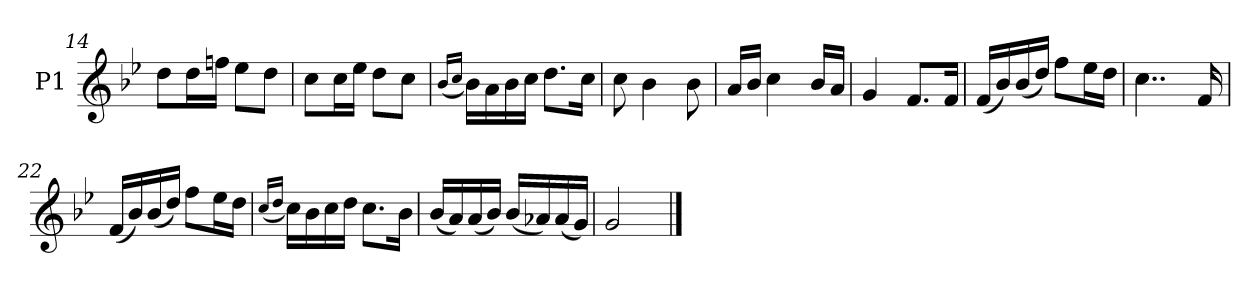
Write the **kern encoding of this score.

**kern
*part1
*staff1
*I"P1
*clefG2
*k[b-e-]
*g:
=14
8ddL
16ddL
16ffnJJ
8ee-L
8ddJ
=15
8ccL
16ccL
16ee-JJ
8ddL
8ccJ
=16
(16qqb-/LL
16qqcc/JJ
16b-LL)
16a
16b-
16ccJJ
8.ddL
16ccJk
=17
8cc
4b-
8b-
=18
16aLL
16b-JJ
4cc
16b-LL
16aJJ
=19
4g
8.fL
16fJk
=20
(16fLL
16b-)
(16b-
16ddJJ)
8ffL
16ee-L
16ddJJ
=21
4..cc
16f
=22
(16fLL
16b-)
(16b-
16ddJJ)
8ffL
16ee-L
16ddJJ
=23
(16qqcc/LL
16qqdd/JJ
16ccLL)
16b-
16cc
16ddJJ
8.ccL
16b-Jk
=24
(16b-LL
16a)
(16a
16b-JJ)
(16b-LL
16a-X)
(16a-
16gJJ)
=25
2g
==
*-
